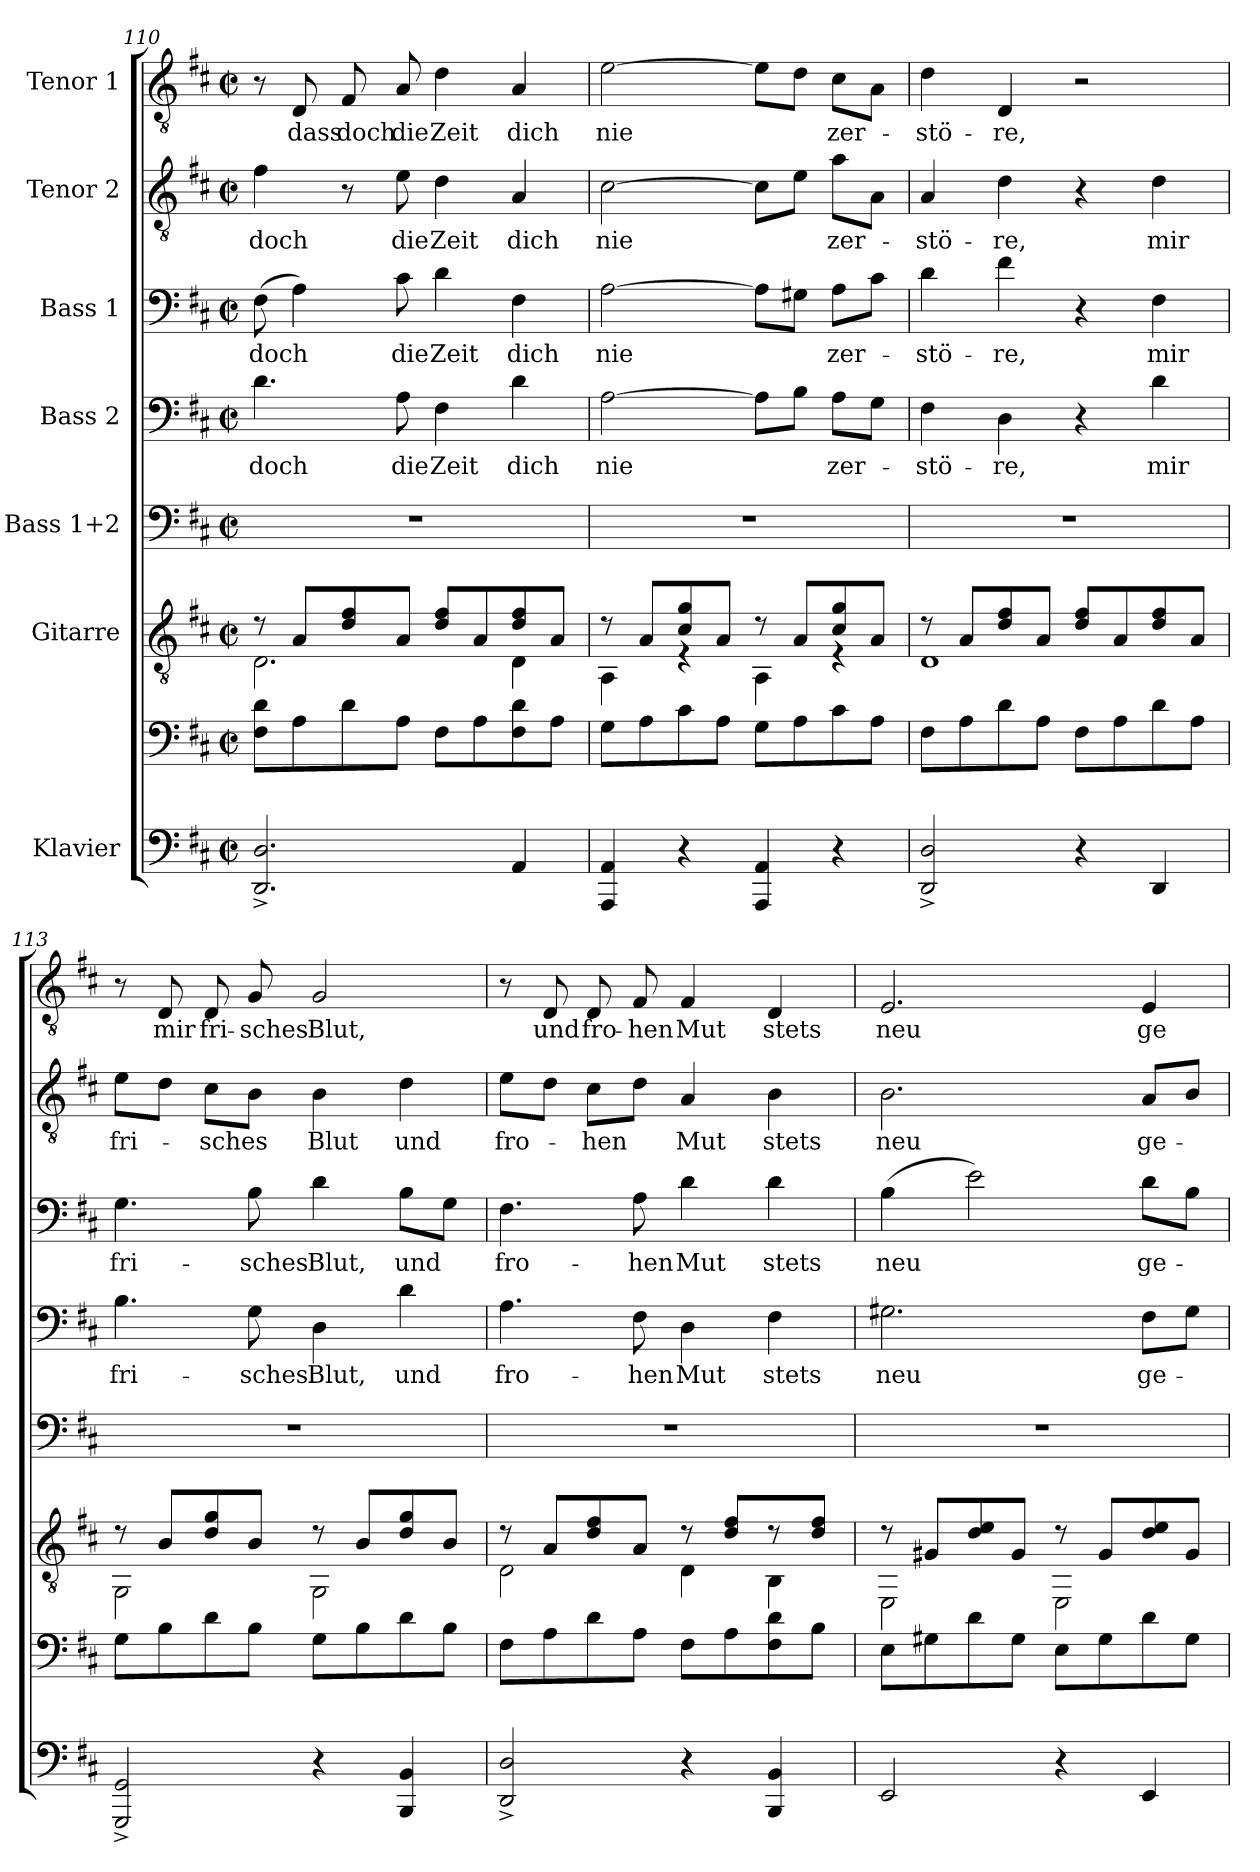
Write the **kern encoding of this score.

**kern	**kern	**kern	**kern	**kern	**text	**kern	**text	**kern	**text	**kern	**text
*part7	*part7	*part6	*part5	*part4	*part4	*part3	*part3	*part2	*part2	*part1	*part1
*staff8	*staff7	*staff6	*staff5	*staff4	*staff4	*staff3	*staff3	*staff2	*staff2	*staff1	*staff1
*I"Klavier	*	*I"Gitarre	*I"Bass 1+2	*I"Bass 2	*	*I"Bass 1	*	*I"Tenor 2	*	*I"Tenor 1	*
*clefF4	*clefF4	*clefGv2	*clefF4	*clefF4	*	*clefF4	*	*clefGv2	*	*clefGv2	*
*k[f#c#]	*k[f#c#]	*k[f#c#]	*k[f#c#]	*k[f#c#]	*	*k[f#c#]	*	*k[f#c#]	*	*k[f#c#]	*
*M2/2	*M2/2	*M2/2	*M2/2	*M2/2	*	*M2/2	*	*M2/2	*	*M2/2	*
*met(c|)	*met(c|)	*met(c|)	*met(c|)	*met(c|)	*	*met(c|)	*	*met(c|)	*	*met(c|)	*
=110	=110	=110	=110	=110	=110	=110	=110	=110	=110	=110	=110
*	*	*^	*	*	*	*	*	*	*	*	*
!	!	!	!	!	!	!LO:LY:b	!	!LO:LY:b	!	!LO:LY:b	!	!
2.DD/^ 2.D/^	8F#\ 8d\L	8r	2.D\	1r	4.d\	doch	(8F#\	doch	4f#\	doch	8r	.
!	!	!	!	!	!	!	!	!	!	!	!	!LO:LY:b
.	8A\	8A/L	.	.	.	.	4A\)	.	.	.	8D/	dass
!	!	!	!	!	!	!	!	!	!	!	!	!LO:LY:b
.	8d\	8d/ 8f#/	.	.	.	.	.	.	8r	.	8F#/	doch
!	!	!	!	!	!	!LO:LY:b	!	!LO:LY:b	!	!LO:LY:b	!	!LO:LY:b
.	8A\J	8A/J	.	.	8A\	die	8c#\	die	8e\	die	8A/	die
!	!	!	!	!	!	!LO:LY:b	!	!LO:LY:b	!	!LO:LY:b	!	!LO:LY:b
.	8F#\L	8d/ 8f#/L	.	.	4F#\	Zeit	4d\	Zeit	4d\	Zeit	4d\	Zeit
.	8A\	8A/	.	.	.	.	.	.	.	.	.	.
!	!	!	!	!	!	!LO:LY:b	!	!LO:LY:b	!	!LO:LY:b	!	!LO:LY:b
4AA/	8F#\ 8d\	8d/ 8f#/	4D\	.	4d\	dich	4F#\	dich	4A/	dich	4A/	dich
.	8A\J	8A/J	.	.	.	.	.	.	.	.	.	.
!!LO:PB:g=z
=111	=111	=111	=111	=111	=111	=111	=111	=111	=111	=111	=111	=111
!	!	!	!	!	!	!LO:LY:b	!	!LO:LY:b	!	!LO:LY:b	!	!LO:LY:b
4AAA/ 4AA/	8G\L	8r	4AA\	1r	[2A\	nie	[2A\	-nie	[2c#\	nie	[2e\	nie
.	8A\	8A/L	.	.	.	.	.	.	.	.	.	.
4r	8c#\	8c#/ 8g/	4rE	.	.	.	.	.	.	.	.	.
.	8A\J	8A/J	.	.	.	.	.	.	.	.	.	.
4AAA/ 4AA/	8G\L	8r	4AA\	.	8A\L]	.	8A\L]	.	8c#\L]	.	8e\L]	.
.	8A\	8A/L	.	.	8B\J	.	8G#X\J	.	8e\J	.	8d\J	.
!	!	!	!	!	!	!LO:LY:b	!	!LO:LY:b	!	!LO:LY:b	!	!LO:LY:b
4r	8c#\	8c#/ 8g/	4rE	.	8A\L	zer-	8A\L	zer-	8a\L	zer-	8c#\L	zer-
.	8A\J	8A/J	.	.	8G\J	.	8c#\J	.	8A\J	.	8A\J	.
=112	=112	=112	=112	=112	=112	=112	=112	=112	=112	=112	=112	=112
!	!	!	!	!	!	!LO:LY:b	!	!LO:LY:b	!	!LO:LY:b	!	!LO:LY:b
2DD/^ 2D/^	8F#\L	8r	1D	1r	4F#\	-stö-	4d\	-stö-	4A/	-stö-	4d\	-stö-
.	8A\	8A/L	.	.	.	.	.	.	.	.	.	.
!	!	!	!	!	!	!LO:LY:b	!	!LO:LY:b	!	!LO:LY:b	!	!LO:LY:b
.	8d\	8d/ 8f#/	.	.	4D\	-re,	4f#\	-re,	4d\	-re,	4D/	-re,
.	8A\J	8A/J	.	.	.	.	.	.	.	.	.	.
4r	8F#\L	8d/ 8f#/L	.	.	4r	.	4r	.	4r	.	2r	.
.	8A\	8A/	.	.	.	.	.	.	.	.	.	.
!	!	!	!	!	!	!LO:LY:b	!	!LO:LY:b	!	!LO:LY:b	!	!
4DD/	8d\	8d/ 8f#/	.	.	4d\	mir	4F#\	mir	4d\	mir	.	.
.	8A\J	8A/J	.	.	.	.	.	.	.	.	.	.
=113	=113	=113	=113	=113	=113	=113	=113	=113	=113	=113	=113	=113
!	!	!	!	!	!	!LO:LY:b	!	!LO:LY:b	!	!LO:LY:b	!	!
2GGG/^ 2GG/^	8G\L	8r	2GG\	1r	4.B\	fri-	4.G\	fri-	8e\L	fri-	8r	.
!	!	!	!	!	!	!	!	!	!	!	!	!LO:LY:b
.	8B\	8B/L	.	.	.	.	.	.	8d\J	.	8D/	mir
!	!	!	!	!	!	!	!	!	!	!LO:LY:b	!	!LO:LY:b
.	8d\	8d/ 8g/	.	.	.	.	.	.	8c#\L	-sches	8D/	fri-
!	!	!	!	!	!	!LO:LY:b	!	!LO:LY:b	!	!	!	!LO:LY:b
.	8B\J	8B/J	.	.	8G\	-sches	8B\	-sches	8B\J	.	8G/	-sches
!	!	!	!	!	!	!LO:LY:b	!	!LO:LY:b	!	!LO:LY:b	!	!LO:LY:b
4r	8G\L	8r	2GG\	.	4D\	Blut,	4d\	Blut,	4B\	Blut	2G/	Blut,
.	8B\	8B/L	.	.	.	.	.	.	.	.	.	.
!	!	!	!	!	!	!LO:LY:b	!	!LO:LY:b	!	!LO:LY:b	!	!
4BBB/ 4BB/	8d\	8d/ 8g/	.	.	4d\	und	8B\L	und	4d\	und	.	.
.	8B\J	8B/J	.	.	.	.	8G\J	.	.	.	.	.
=114	=114	=114	=114	=114	=114	=114	=114	=114	=114	=114	=114	=114
!	!	!	!	!	!	!LO:LY:b	!	!LO:LY:b	!	!LO:LY:b	!	!
2DD/^ 2D/^	8F#\L	8r	2D\	1r	4.A\	fro-	4.F#\	fro-	8e\L	fro-	8r	.
!	!	!	!	!	!	!	!	!	!	!	!	!LO:LY:b
.	8A\	8A/L	.	.	.	.	.	.	8d\J	.	8D/	und
!	!	!	!	!	!	!	!	!	!	!LO:LY:b	!	!LO:LY:b
.	8d\	8d/ 8f#/	.	.	.	.	.	.	8c#\L	-hen	8D/	fro-
!	!	!	!	!	!	!LO:LY:b	!	!LO:LY:b	!	!	!	!LO:LY:b
.	8A\J	8A/J	.	.	8F#\	-hen	8A\	-hen	8d\J	.	8F#/	-hen
!	!	!	!	!	!	!LO:LY:b	!	!LO:LY:b	!	!LO:LY:b	!	!LO:LY:b
4r	8F#\L	8r	4D\	.	4D\	Mut	4d\	Mut	4A/	Mut	4F#/	Mut
.	8A\	8d/ 8f#/L	.	.	.	.	.	.	.	.	.	.
!	!	!	!	!	!	!LO:LY:b	!	!LO:LY:b	!	!LO:LY:b	!	!LO:LY:b
4BBB/ 4BB/	8F#\ 8d\	8r	4BB\	.	4F#\	stets	4d\	stets	4B\	stets	4D/	stets
.	8B\J	8d/ 8f#/J	.	.	.	.	.	.	.	.	.	.
!!LO:LB:g=z
=115	=115	=115	=115	=115	=115	=115	=115	=115	=115	=115	=115	=115
!	!	!	!	!	!	!LO:LY:b	!	!LO:LY:b	!	!LO:LY:b	!	!LO:LY:b
2EE/	8E\L	8r	2EE\	1r	2.G#X\	neu	(4B\	neu	2.B\	neu	2.E/	neu
.	8G#X\	8G#X/L	.	.	.	.	.	.	.	.	.	.
.	8d\	8d/ 8e/	.	.	.	.	2e\)	.	.	.	.	.
.	8G#\J	8G#/J	.	.	.	.	.	.	.	.	.	.
4r	8E\L	8r	2EE\	.	.	.	.	.	.	.	.	.
.	8G#\	8G#/L	.	.	.	.	.	.	.	.	.	.
!	!	!	!	!	!	!LO:LY:b	!	!LO:LY:b	!	!LO:LY:b	!	!LO:LY:b
4EE/	8d\	8d/ 8e/	.	.	8F#\L	ge-	8d\L	ge-	8A/L	ge-	4E/	ge-
.	8G#\J	8G#/J	.	.	8G#\J	.	8B\J	.	8B/J	.	.	.
*	*	*v	*v	*	*	*	*	*	*	*	*	*
=	=	=	=	=	=	=	=	=	=	=	=
*-	*-	*-	*-	*-	*-	*-	*-	*-	*-	*-	*-
